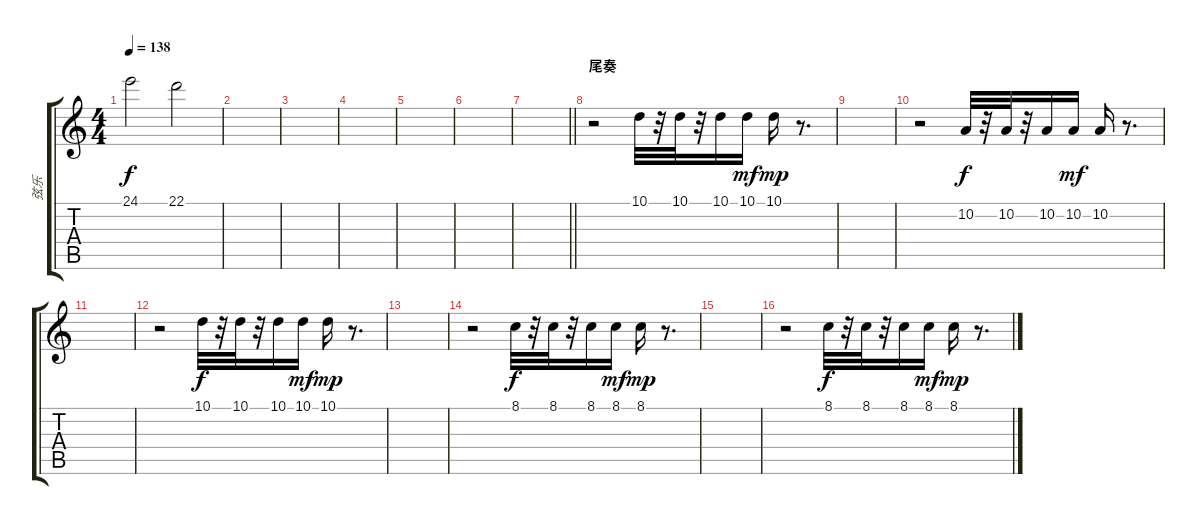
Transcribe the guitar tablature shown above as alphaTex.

\track ("弦乐" "弦乐") {instrument stringensemble1}
\staff {score tabs}
\tuning (E4 B3 G3 D3 A2 E2) {hide}
\ts (4 4)
\tempo 138
\clef g2
\ks c
24.1.2{dy f} 22.1.2 |
|
|
|
|
|
\barLineRight lightlight
|
\section ("" "尾奏")
r.2{volume 10 instrument tangoaccordion} 10.1.32 r.32 10.1.32 r.32 10.1.16 10.1.16{dy mf} 10.1.16{dy mp} r.8{d} |
|
r.2 10.2.32{dy f} r.32 10.2.32 r.32 10.2.16 10.2.16{dy mf} 10.2.16 r.8{d} |
|
r.2 10.1.32{dy f} r.32 10.1.32 r.32 10.1.16 10.1.16{dy mf} 10.1.16{dy mp} r.8{d} |
|
r.2 8.1.32{dy f} r.32 8.1.32 r.32 8.1.16 8.1.16{dy mf} 8.1.16{dy mp} r.8{d} |
|
r.2 8.1.32{dy f} r.32 8.1.32 r.32 8.1.16 8.1.16{dy mf} 8.1.16{dy mp} r.8{d}
